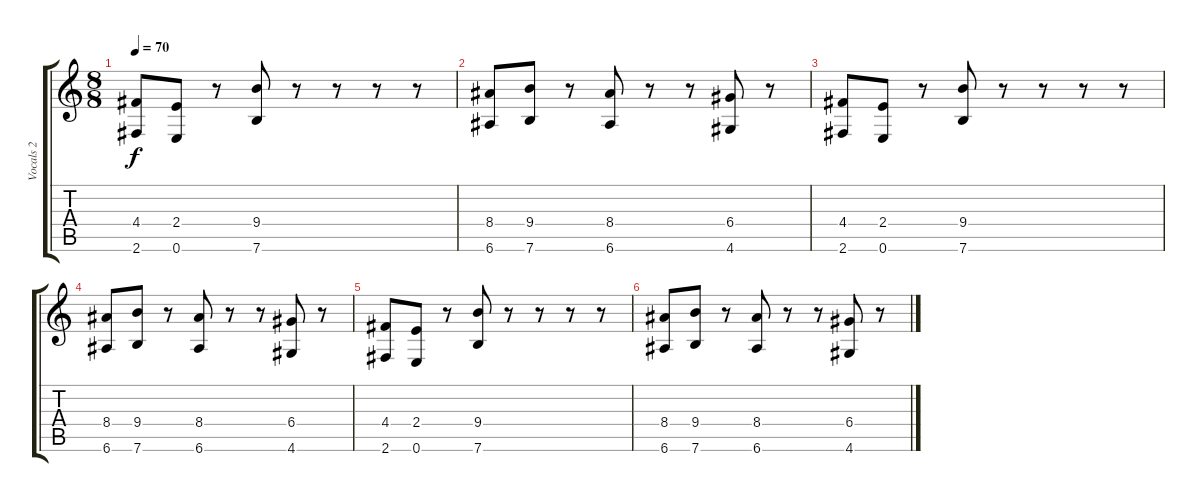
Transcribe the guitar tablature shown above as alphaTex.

\track ("Vocals 2" "Vocals 2") {instrument overdrivenguitar}
\staff {score tabs}
\tuning (E4 B3 G3 D3 A2 E2) {hide}
\ts (8 8)
\tempo 70
\clef g2
\ks c
(4.4 2.6).8{dy f} (2.4 0.6).8 r.8 (9.4 7.6).8 r.8 r.8 r.8 r.8 |
(8.4 6.6).8 (9.4 7.6).8 r.8 (8.4 6.6).8 r.8 r.8 (6.4 4.6).8 r.8 |
(4.4 2.6).8 (2.4 0.6).8 r.8 (9.4 7.6).8 r.8 r.8 r.8 r.8 |
(8.4 6.6).8 (9.4 7.6).8 r.8 (8.4 6.6).8 r.8 r.8 (6.4 4.6).8 r.8 |
(4.4 2.6).8 (2.4 0.6).8 r.8 (9.4 7.6).8 r.8 r.8 r.8 r.8 |
(8.4 6.6).8 (9.4 7.6).8 r.8 (8.4 6.6).8 r.8 r.8 (6.4 4.6).8 r.8
